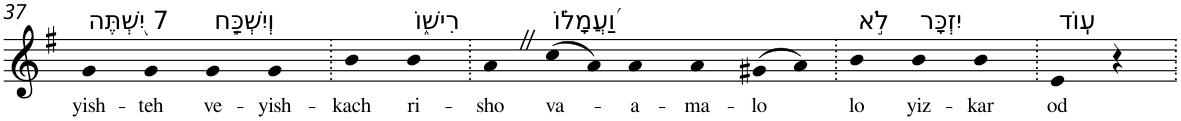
**kern	**text
*part1	*part1
*staff1	*staff1
*I"Piano	*
*I'Pno	*
!!LO:PB:g=z
*clefG2	*
*k[f#]	*
*G:	*
=37	=37
!LO:TX:a:t=7 יִ֭שְׁתֶּה	!
!	!LO:LY:b
4g	yish-
!	!LO:LY:b
4g	-teh
!LO:TX:a:t=וְיִשְׁכַּ֣ח	!
!	!LO:LY:b
4g	ve-
!	!LO:LY:b
4g	-yish-
=38.	=38.
!	!LO:LY:b
4b	-kach
!LO:TX:a:t=רִישׁ֑וֹ	!
!	!LO:LY:b
4b	ri-
=39.	=39.
!	!LO:LY:b
4aZ	-sho
!LO:TX:a:t=וַ֝עֲמָל֗וֹ	!
!	!LO:LY:b
(>8cc	va-
8a)	.
!	!LO:LY:b
4a	-a-
!	!LO:LY:b
4a	-ma-
!	!LO:LY:b
(>8g#X	-lo
8a)	.
=40.	=40.
!LO:TX:a:t=לֹ֣א	!
!	!LO:LY:b
4b	lo
!LO:TX:a:t=יִזְכָּר	!
!	!LO:LY:b
4b	yiz-
!	!LO:LY:b
4b	-kar
=41.	=41.
!LO:TX:a:t=עֽוֹד	!
!	!LO:LY:b
4e	od
4r	.
=.	=.
*-	*-
